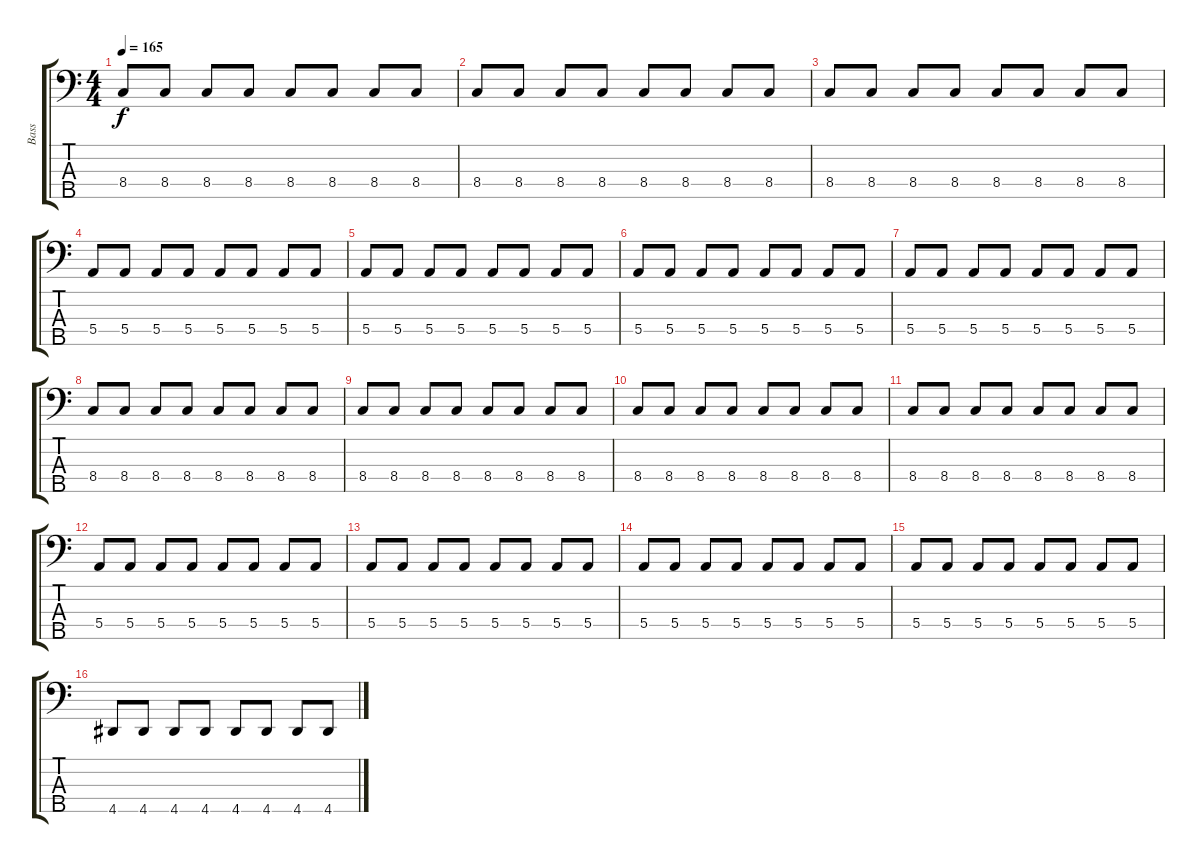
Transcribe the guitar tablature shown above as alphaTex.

\track ("Bass" "Bass") {instrument electricbassfinger}
\staff {score tabs}
\tuning (G2 D2 A1 E1 B0) {hide}
\ts (4 4)
\tempo 165
\clef f4
\ks c
8.4.8{dy f} 8.4.8 8.4.8 8.4.8 8.4.8 8.4.8 8.4.8 8.4.8 |
8.4.8 8.4.8 8.4.8 8.4.8 8.4.8 8.4.8 8.4.8 8.4.8 |
8.4.8 8.4.8 8.4.8 8.4.8 8.4.8 8.4.8 8.4.8 8.4.8 |
5.4.8 5.4.8 5.4.8 5.4.8 5.4.8 5.4.8 5.4.8 5.4.8 |
5.4.8 5.4.8 5.4.8 5.4.8 5.4.8 5.4.8 5.4.8 5.4.8 |
5.4.8 5.4.8 5.4.8 5.4.8 5.4.8 5.4.8 5.4.8 5.4.8 |
5.4.8 5.4.8 5.4.8 5.4.8 5.4.8 5.4.8 5.4.8 5.4.8 |
8.4.8 8.4.8 8.4.8 8.4.8 8.4.8 8.4.8 8.4.8 8.4.8 |
8.4.8 8.4.8 8.4.8 8.4.8 8.4.8 8.4.8 8.4.8 8.4.8 |
8.4.8 8.4.8 8.4.8 8.4.8 8.4.8 8.4.8 8.4.8 8.4.8 |
8.4.8 8.4.8 8.4.8 8.4.8 8.4.8 8.4.8 8.4.8 8.4.8 |
5.4.8 5.4.8 5.4.8 5.4.8 5.4.8 5.4.8 5.4.8 5.4.8 |
5.4.8 5.4.8 5.4.8 5.4.8 5.4.8 5.4.8 5.4.8 5.4.8 |
5.4.8 5.4.8 5.4.8 5.4.8 5.4.8 5.4.8 5.4.8 5.4.8 |
5.4.8 5.4.8 5.4.8 5.4.8 5.4.8 5.4.8 5.4.8 5.4.8 |
4.5.8 4.5.8 4.5.8 4.5.8 4.5.8 4.5.8 4.5.8 4.5.8
